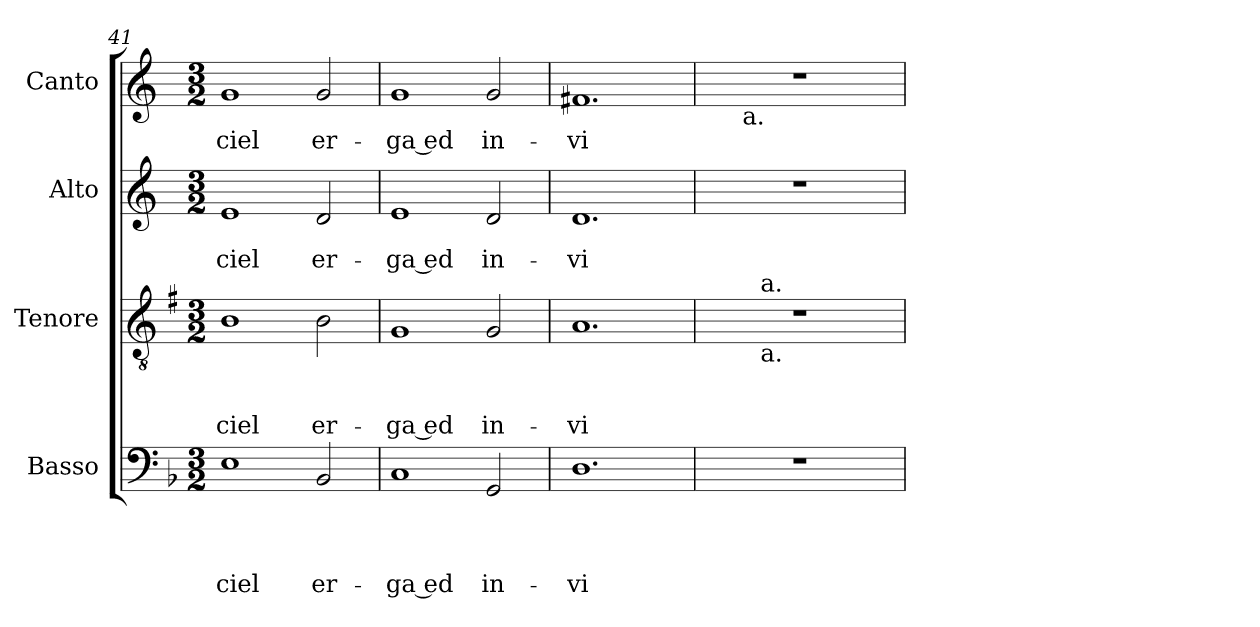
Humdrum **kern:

**kern	**text	**text	**text	**text	**kern	**text	**text	**text	**kern	**text	**text	**kern	**text
*part4	*part4	*part4	*part4	*part4	*part3	*part3	*part3	*part3	*part2	*part2	*part2	*part1	*part1
*staff4	*staff4	*staff4	*staff4	*staff4	*staff3	*staff3	*staff3	*staff3	*staff2	*staff2	*staff2	*staff1	*staff1
*I"Basso	*	*	*	*	*I"Tenore	*	*	*	*I"Alto	*	*	*I"Canto	*
*clefF4	*	*	*	*	*clefGv2	*	*	*	*clefG2	*	*	*clefG2	*
*	*	*	*	*	*ITrd1c2	*	*	*	*ITrd-3c-5	*	*	*ITrd-3c-5	*
*k[b-]	*	*	*	*	*k[b-]	*	*	*	*k[b-]	*	*	*k[b-]	*
*F:	*	*	*	*	*F:	*	*	*	*F:	*	*	*F:	*
*M3/2	*	*	*	*	*M3/2	*	*	*	*M3/2	*	*	*M3/2	*
=41	=41	=41	=41	=41	=41	=41	=41	=41	=41	=41	=41	=41	=41
!	!	!	!	!LO:LY:b	!	!	!	!LO:LY:b	!	!	!LO:LY:b	!	!LO:LY:b
1E	.	.	.	ciel	1A	.	.	ciel	1a	.	ciel	1cc	ciel
!	!	!	!	!LO:LY:b	!	!	!	!LO:LY:b	!	!	!LO:LY:b	!	!LO:LY:b
2BB-/	.	.	.	er-	2A\	.	.	er-	2g/	.	er-	2cc/	er-
=42	=42	=42	=42	=42	=42	=42	=42	=42	=42	=42	=42	=42	=42
!	!	!	!	!LO:LY:b:rj	!	!	!	!LO:LY:b:rj	!	!	!LO:LY:b:rj	!	!LO:LY:b:rj
1C	.	.	.	-ga ed	1F	.	.	-ga ed	1a	.	-ga ed	1cc	-ga ed
!	!	!	!	!LO:LY:b	!	!	!	!LO:LY:b	!	!	!LO:LY:b	!	!LO:LY:b
2GG/	.	.	.	in-	2F/	.	.	in-	2g/	.	in-	2cc/	in-
=43	=43	=43	=43	=43	=43	=43	=43	=43	=43	=43	=43	=43	=43
!	!	!	!	!LO:LY:b	!	!	!	!LO:LY:b	!	!	!LO:LY:b	!	!LO:LY:b
1.D	.	.	.	-vi-	1.G	.	.	-vi-	1.g	.	-vi-	1.bn	-vi-
=44	=44	=44	=44	=44	=44	=44	=44	=44	=44	=44	=44	=44	=44
*	*	*	*	*	*^	*	*	*	*	*	*	*^	*
1.r	.	.	.	.	1.r	4ryy	.	.	.	1.r	.	.	1.r	4ryy	.
!	!	!	!	!	!	!	!	!	!	!	!	!	!	!LO:TX:b:t=a.	!
.	.	.	.	.	.	16ryy	.	.	.	.	.	.	.	1ryy	.
!	!	!	!	!	!	!LO:TX:b:t=a.	!	!	!	!	!	!	!	!	!
!	!	!	!	!	!	!LO:TX:a:t=a.	!	!	!	!	!	!	!	!	!
.	.	.	.	.	.	1ryy	.	.	.	.	.	.	.	.	.
.	.	.	.	.	.	.	.	.	.	.	.	.	.	4ryy	.
.	.	.	.	.	.	8.ryy	.	.	.	.	.	.	.	.	.
*	*	*	*	*	*v	*v	*	*	*	*	*	*	*v	*v	*
=	=	=	=	=	=	=	=	=	=	=	=	=	=
*-	*-	*-	*-	*-	*-	*-	*-	*-	*-	*-	*-	*-	*-
